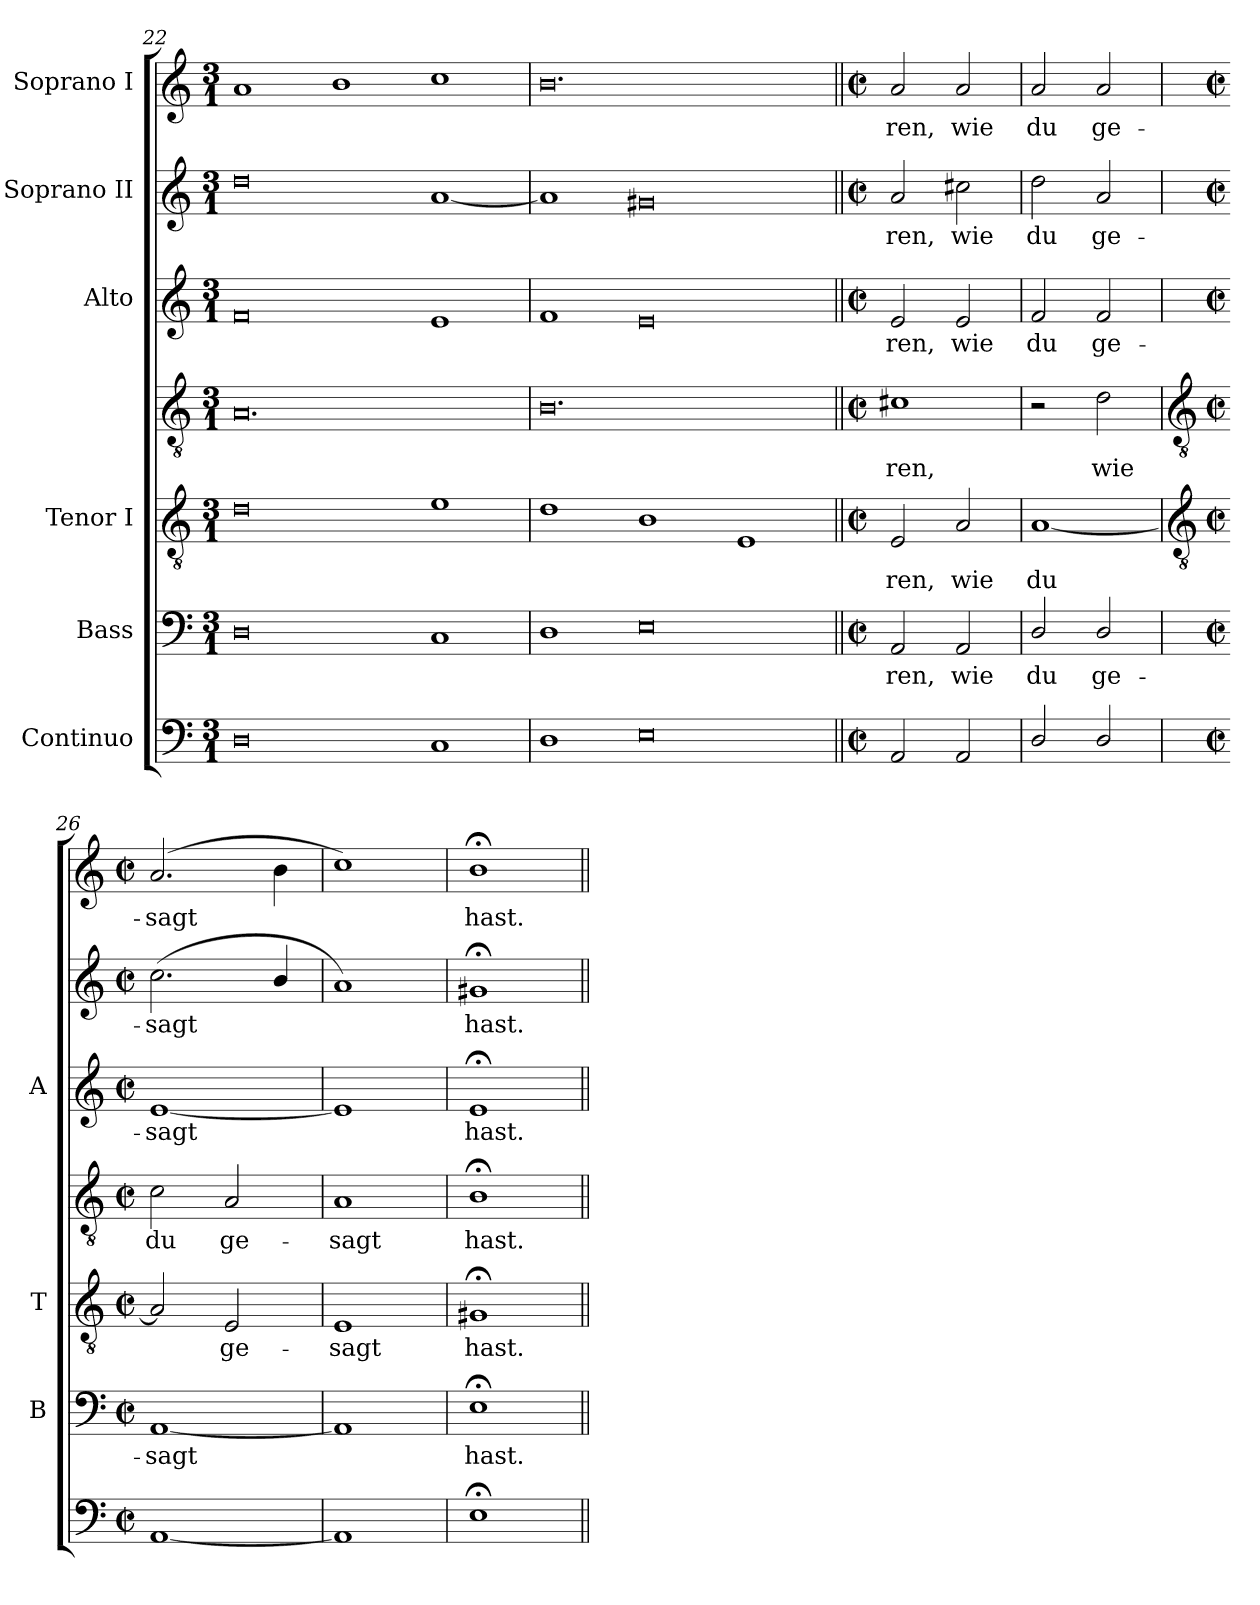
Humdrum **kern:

**kern	**kern	**text	**kern	**text	**kern	**text	**kern	**text	**kern	**text	**kern	**text
*part6	*part5	*part5	*part4	*part4	*part4	*part4	*part3	*part3	*part2	*part2	*part1	*part1
*staff7	*staff6	*staff6	*staff5	*staff5	*staff4	*staff4	*staff3	*staff3	*staff2	*staff2	*staff1	*staff1
*I"Continuo	*I"Bass	*	*I"Tenor I	*	*	*	*I"Alto	*	*I"Soprano II	*	*I"Soprano I	*
*	*I'B	*	*I'T	*	*	*	*I'A	*	*	*	*	*
*clefF4	*clefF4	*	*clefGv2	*	*clefGv2	*	*clefG2	*	*clefG2	*	*clefG2	*
*k[]	*k[]	*	*k[]	*	*k[]	*	*k[]	*	*k[]	*	*k[]	*
*C:	*C:	*	*C:	*	*C:	*	*C:	*	*C:	*	*C:	*
*M3/1	*M3/1	*	*M3/1	*	*M3/1	*	*M3/1	*	*M3/1	*	*M3/1	*
=22	=22	=22	=22	=22	=22	=22	=22	=22	=22	=22	=22	=22
0D	0D	.	0d	.	0.A	.	0f	.	0dd	.	1a	.
.	.	.	.	.	.	.	.	.	.	.	1b	.
1C	1C	.	1e	.	.	.	1e	.	[1a	.	1cc	.
=23	=23	=23	=23	=23	=23	=23	=23	=23	=23	=23	=23	=23
1D	1D	.	1d	.	0.B	.	1f	.	1a]	.	0.b	.
0E	0E	.	1B	.	.	.	0e	.	0g#X	.	.	.
.	.	.	1E	.	.	.	.	.	.	.	.	.
=24||	=24||	=24||	=24||	=24||	=24||	=24||	=24||	=24||	=24||	=24||	=24||	=24||
*M2/2	*M2/2	*	*M2/2	*	*M2/2	*	*M2/2	*	*M2/2	*	*M2/2	*
*met(c|)	*met(c|)	*	*met(c|)	*	*met(c|)	*	*met(c|)	*	*met(c|)	*	*met(c|)	*
!	!	!LO:LY:b	!	!LO:LY:b	!	!LO:LY:b	!	!LO:LY:b	!	!LO:LY:b	!	!LO:LY:b
2AA	2AA	ren,	2E	ren,	1c#X	ren,	2e	ren,	2a	ren,	2a	ren,
!	!	!LO:LY:b	!	!LO:LY:b	!	!	!	!LO:LY:b	!	!LO:LY:b	!	!LO:LY:b
2AA	2AA	wie	2A	wie	.	.	2e	wie	2cc#X	wie	2a	wie
=25	=25	=25	=25	=25	=25	=25	=25	=25	=25	=25	=25	=25
!	!	!LO:LY:b	!	!LO:LY:b	!	!	!	!LO:LY:b	!	!LO:LY:b	!	!LO:LY:b
2D/	2D/	du	[1A	du	2r	.	2f	du	2dd	du	2a	du
!	!	!LO:LY:b	!	!	!	!LO:LY:b	!	!LO:LY:b	!	!LO:LY:b	!	!LO:LY:b
2D/	2D/	ge-	.	.	2d	wie	2f	ge-	2a	ge-	2a	ge-
!!LO:LB:g=z
=26	=26	=26	=26	=26	=26	=26	=26	=26	=26	=26	=26	=26
*	*	*	*clefGv2	*	*clefGv2	*	*	*	*	*	*	*
*M2/2	*M2/2	*	*M2/2	*	*M2/2	*	*M2/2	*	*M2/2	*	*M2/2	*
*met(c|)	*met(c|)	*	*met(c|)	*	*met(c|)	*	*met(c|)	*	*met(c|)	*	*met(c|)	*
!	!	!LO:LY:b	!	!	!	!LO:LY:b	!	!LO:LY:b	!	!LO:LY:b	!	!LO:LY:b
[1AA	[1AA	-sagt	2A]	.	2c	du	[1e	-sagt	(<2.cc	-sagt	(>2.a	-sagt
!	!	!	!	!LO:LY:b	!	!LO:LY:b	!	!	!	!	!	!
.	.	.	2E	-ge-	2A	ge-	.	.	.	.	.	.
.	.	.	.	.	.	.	.	.	4b/	.	4b	.
=27	=27	=27	=27	=27	=27	=27	=27	=27	=27	=27	=27	=27
!	!	!	!	!LO:LY:b	!	!LO:LY:b	!	!	!	!	!	!
1AA]	1AA]	.	1E	sagt	1A	-sagt	1e]	.	1a)	.	1cc)	.
=28	=28	=28	=28	=28	=28	=28	=28	=28	=28	=28	=28	=28
!	!	!LO:LY:b	!	!LO:LY:b	!	!LO:LY:b	!	!LO:LY:b	!	!LO:LY:b	!	!LO:LY:b
1E;<	1E;<	hast.	1G#X;<	hast.	1B;<	hast.	1e;<	hast.	1g#X;<	hast.	1b;<	hast.
=||	=||	=||	=||	=||	=||	=||	=||	=||	=||	=||	=||	=||
*-	*-	*-	*-	*-	*-	*-	*-	*-	*-	*-	*-	*-
